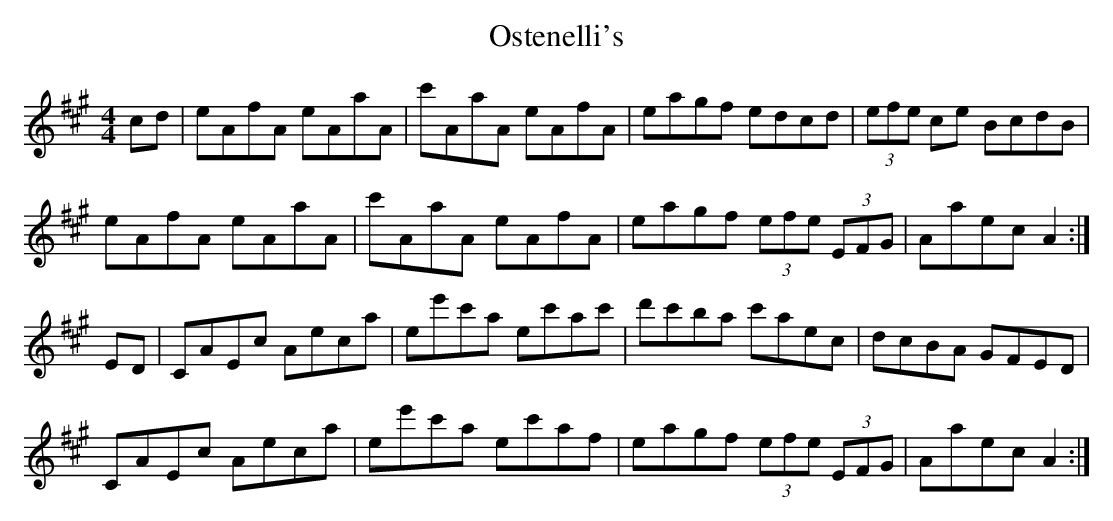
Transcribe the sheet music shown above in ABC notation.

X:1
T: Ostenelli's
M: 4/4
L: 1/8
K: A
cd |eAfA eAaA |c'AaA eAfA |eagf edcd |(3efe ce BcdB |
eAfA eAaA | c'AaA eAfA |eagf (3efe (3EFG |Aaec A2 :|
ED |CAEc Aeca |ee'c'a ec'ac'|d'c'ba c'aec |dcBA GFED |
CAEc Aeca |ee'c'a ec'af |eagf (3efe (3EFG |Aaec A2 :|
